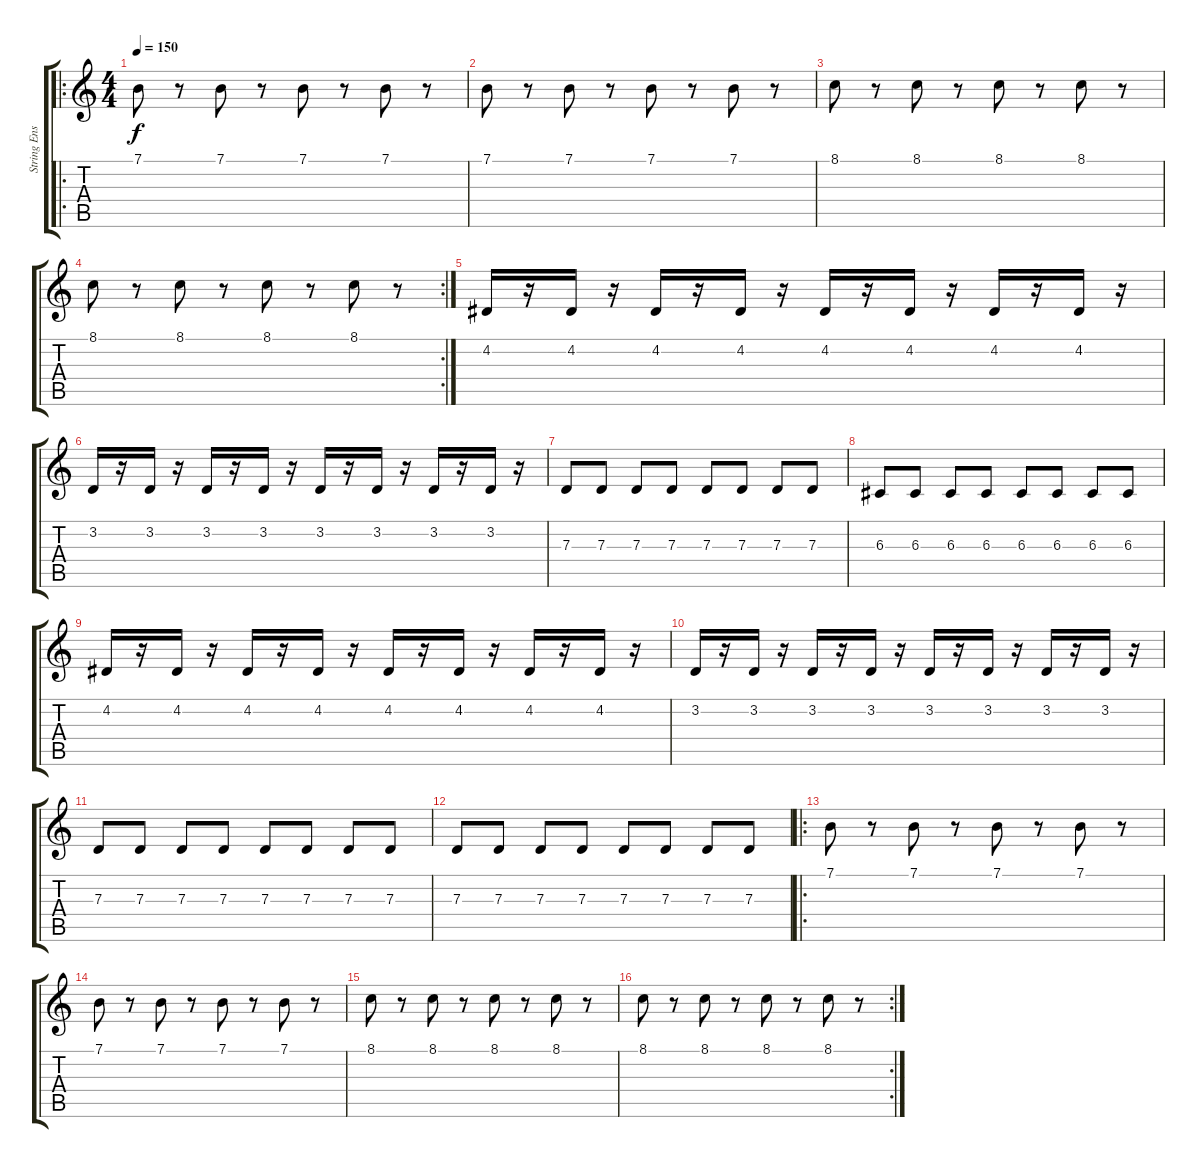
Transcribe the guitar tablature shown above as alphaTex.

\track ("String Ensemble I" "String Ens") {instrument stringensemble1}
\staff {score tabs}
\tuning (E4 B3 G3 D3 A2 E2) {hide}
\ro
\ts (4 4)
\tempo 150
\clef g2
\ks c
7.1.8{dy f} r.8 7.1.8 r.8 7.1.8 r.8 7.1.8 r.8 |
7.1.8 r.8 7.1.8 r.8 7.1.8 r.8 7.1.8 r.8 |
8.1.8 r.8 8.1.8 r.8 8.1.8 r.8 8.1.8 r.8 |
\rc 2
8.1.8 r.8 8.1.8 r.8 8.1.8 r.8 8.1.8 r.8 |
4.2.16{volume 11 instrument pizzicatostrings} r.16 4.2.16 r.16 4.2.16 r.16 4.2.16 r.16 4.2.16 r.16 4.2.16 r.16 4.2.16 r.16 4.2.16 r.16 |
3.2.16 r.16 3.2.16 r.16 3.2.16 r.16 3.2.16 r.16 3.2.16 r.16 3.2.16 r.16 3.2.16 r.16 3.2.16 r.16 |
7.3.8 7.3.8 7.3.8 7.3.8 7.3.8 7.3.8 7.3.8 7.3.8 |
6.3.8 6.3.8 6.3.8 6.3.8 6.3.8 6.3.8 6.3.8 6.3.8 |
4.2.16{volume 11 instrument pizzicatostrings} r.16 4.2.16 r.16 4.2.16 r.16 4.2.16 r.16 4.2.16 r.16 4.2.16 r.16 4.2.16 r.16 4.2.16 r.16 |
3.2.16 r.16 3.2.16 r.16 3.2.16 r.16 3.2.16 r.16 3.2.16 r.16 3.2.16 r.16 3.2.16 r.16 3.2.16 r.16 |
7.3.8 7.3.8 7.3.8 7.3.8 7.3.8 7.3.8 7.3.8 7.3.8 |
7.3.8 7.3.8 7.3.8 7.3.8 7.3.8 7.3.8 7.3.8 7.3.8 |
\ro
7.1.8{volume 10} r.8 7.1.8 r.8 7.1.8 r.8 7.1.8 r.8 |
7.1.8 r.8 7.1.8 r.8 7.1.8 r.8 7.1.8 r.8 |
8.1.8 r.8 8.1.8 r.8 8.1.8 r.8 8.1.8 r.8 |
\rc 2
8.1.8 r.8 8.1.8 r.8 8.1.8 r.8 8.1.8 r.8
